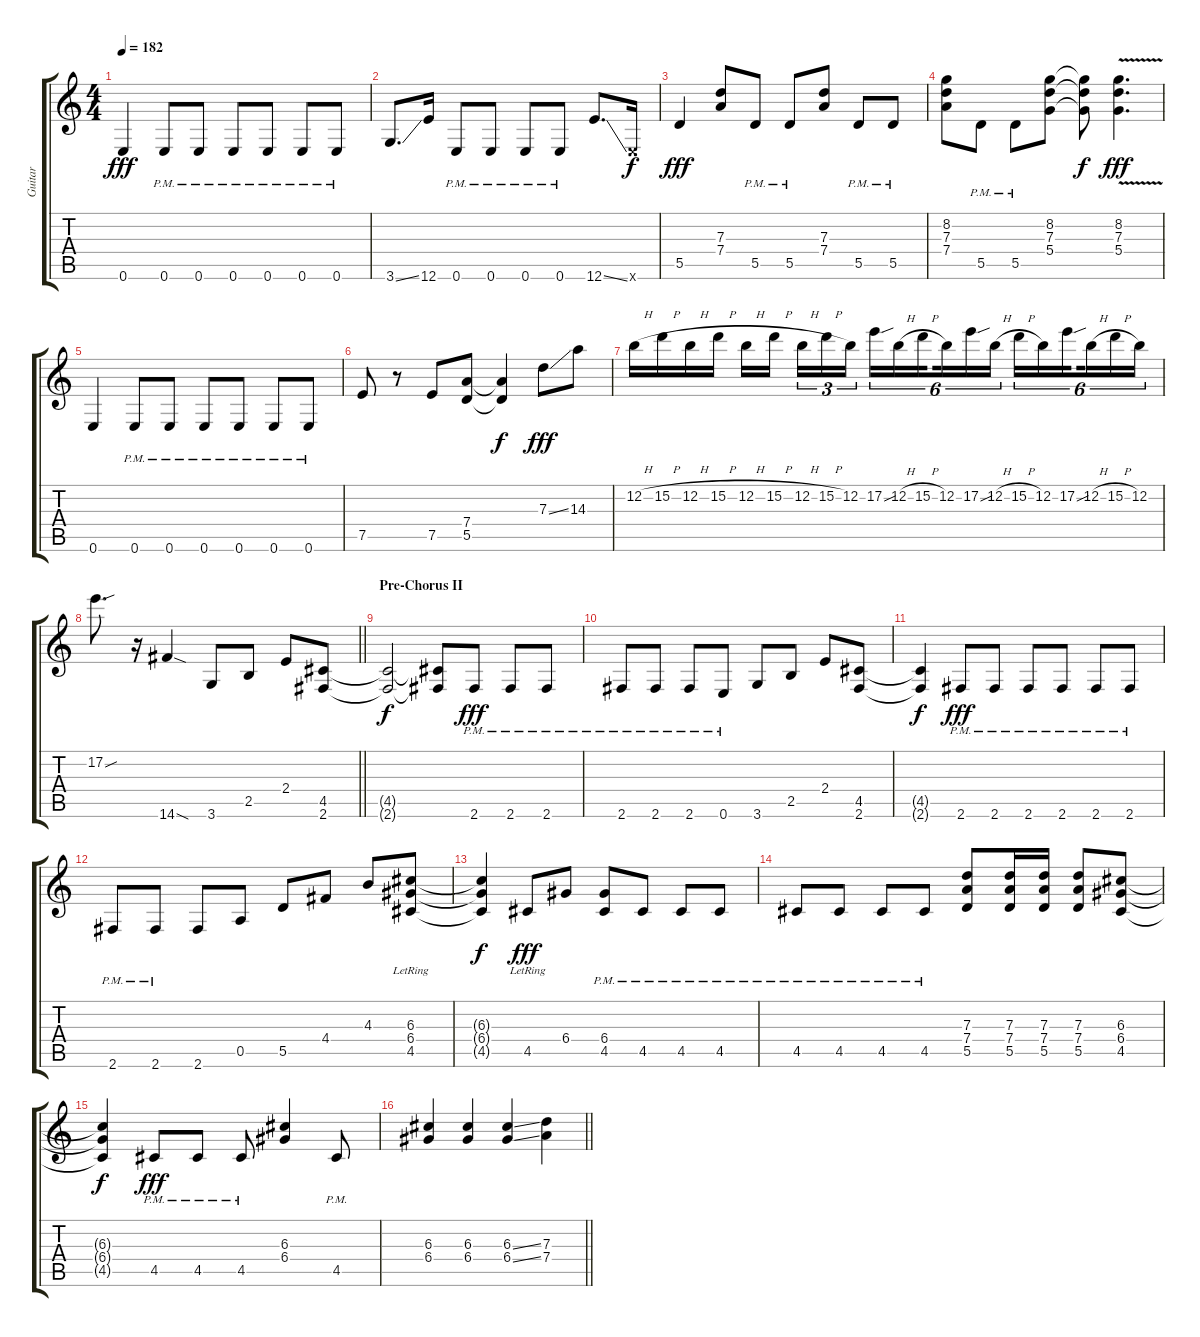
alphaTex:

\track ("Guitar" "Guitar") {instrument distortionguitar}
\staff {score tabs}
\tuning (E4 B3 G3 D3 A2 E2) {hide}
\ts (4 4)
\tempo 182
\clef g2
\ks c
0.6.4{dy fff} 0.6{pm}.8 0.6{pm}.8 0.6{pm}.8 0.6{pm}.8 0.6{pm}.8 0.6{pm}.8 |
3.6{ss}.8{d} 12.6.16 0.6{pm}.8 0.6{pm}.8 0.6{pm}.8 0.6{pm}.8 12.6{ss}.8{d} 0.6{x}.16{dy f} |
5.5.4{dy fff} (7.3 7.4).8 5.5{pm}.8 5.5{pm}.8 (7.3 7.4).8 5.5{pm}.8 5.5{pm}.8 |
(8.2 7.3 7.4).8 5.5{pm}.8 5.5{pm}.8 (8.2 7.3 5.4).8 (8.2{t} 7.3{t} 5.4{t}).8{dy f} (8.2{v} 7.3{v} 5.4{v}).4{d dy fff} |
0.6.4 0.6{pm}.8 0.6{pm}.8 0.6{pm}.8 0.6{pm}.8 0.6{pm}.8 0.6{pm}.8 |
7.5.8 r.8 7.5.8 (7.4 5.5).8 (7.4{t} 5.5{t}).4{dy f} 7.3{ss}.8{dy fff} 14.3.8 |
12.2{h}.16 15.2{h}.16 12.2{h}.16 15.2{h}.16 12.2{h}.16 15.2{h}.16{beam splitsecondary} 12.2{h}.16{tu (3 2)} 15.2{h}.16{tu (3 2)} 12.2.16{tu (3 2)} 17.2{sou}.16{tu (6 4)} 12.2{h}.16{tu (6 4)} 15.2{h}.16{tu (6 4) beam splitsecondary} 12.2.16{tu (6 4)} 17.2{sou}.16{tu (6 4)} 12.2{h}.16{tu (6 4)} 15.2{h}.16{tu (6 4)} 12.2.16{tu (6 4)} 17.2{sou}.16{tu (6 4) beam splitsecondary} 12.2{h}.16{tu (6 4)} 15.2{h}.16{tu (6 4)} 12.2.16{tu (6 4)} |
\barLineRight lightlight
17.2{sou}.8{d} r.16 14.6{sod}.4 3.6.8 2.5.8 2.4.8 (4.5 2.6).8 |
\section ("" "Pre-Chorus II")
(4.5{t} 2.6{t}).2{dy f} (4.5{t} 2.6{t}).8 2.6{pm}.8{dy fff} 2.6{pm}.8 2.6{pm}.8 |
2.6{pm}.8 2.6{pm}.8 2.6{pm}.8 0.6{pm}.8 3.6.8 2.5.8 2.4.8 (4.5 2.6).8 |
(4.5{t} 2.6{t}).4{dy f} 2.6{pm}.8{dy fff} 2.6{pm}.8 2.6{pm}.8 2.6{pm}.8 2.6{pm}.8 2.6{pm}.8 |
2.6{pm}.8 2.6{pm}.8 2.6.8 0.5.8 5.5.8 4.4.8 4.3.8 (6.3{lr} 6.4{lr} 4.5).8 |
(6.3{t} 6.4{t} 4.5{t}).4{dy f} 4.5{lr}.8{dy fff} 6.4.8 (6.4{pm} 4.5{pm}).8 4.5{pm}.8 4.5{pm}.8 4.5{pm}.8 |
4.5{pm}.8 4.5{pm}.8 4.5{pm}.8 4.5{pm}.8 (7.3 7.4 5.5).8 (7.3 7.4 5.5).16 (7.3 7.4 5.5).16 (7.3 7.4 5.5).8 (6.3 6.4 4.5).8 |
(6.3{t} 6.4{t} 4.5{t}).4{dy f} 4.5{pm}.8{dy fff} 4.5{pm}.8 4.5{pm}.8 (6.3 6.4).4 4.5{pm}.8 |
\barLineRight lightlight
(6.3 6.4).4 (6.3 6.4).4 (6.3{ss} 6.4{ss}).4 (7.3 7.4).4
